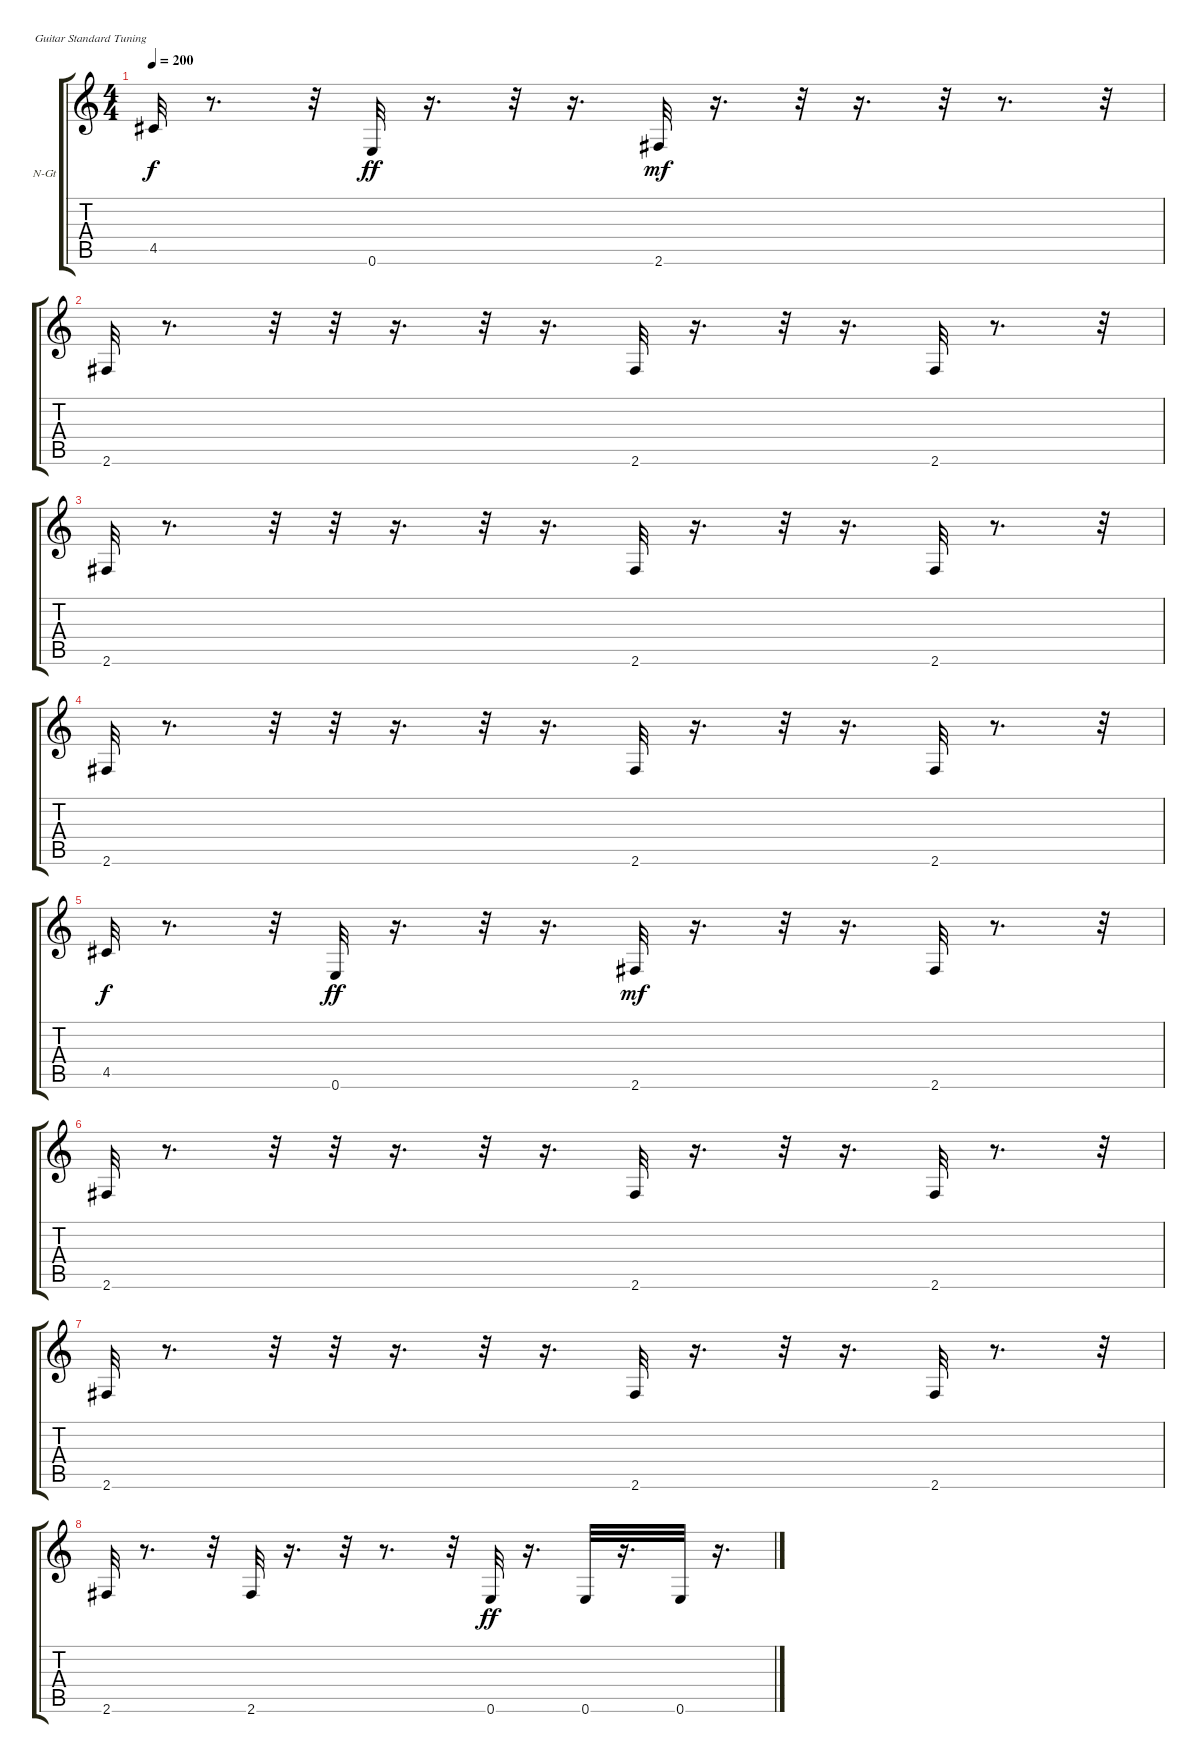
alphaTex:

\bracketExtendMode groupsimilarinstruments
\firstSystemTrackNameOrientation horizontal
\otherSystemsTrackNameOrientation horizontal
\track ("Акустика" "N-Gt") {instrument acousticguitarnylon}
\staff {score tabs}
\tuning (E4 B3 G3 D3 A2 E2)
\ts (4 4)
\tempo 200
\clef g2
\ks c
4.5.32{dy f} r.8{d} r.32 0.6.32{dy ff} r.16{d} r.32 r.16{d} 2.6.32{dy mf} r.16{d} r.32 r.16{d} r.32 r.8{d} r.32 |
2.6.32 r.8{d} r.32 r.32 r.16{d} r.32 r.16{d} 2.6.32 r.16{d} r.32 r.16{d} 2.6.32 r.8{d} r.32 |
2.6.32 r.8{d} r.32 r.32 r.16{d} r.32 r.16{d} 2.6.32 r.16{d} r.32 r.16{d} 2.6.32 r.8{d} r.32 |
2.6.32 r.8{d} r.32 r.32 r.16{d} r.32 r.16{d} 2.6.32 r.16{d} r.32 r.16{d} 2.6.32 r.8{d} r.32 |
4.5.32{dy f} r.8{d} r.32 0.6.32{dy ff} r.16{d} r.32 r.16{d} 2.6.32{dy mf} r.16{d} r.32 r.16{d} 2.6.32 r.8{d} r.32 |
2.6.32 r.8{d} r.32 r.32 r.16{d} r.32 r.16{d} 2.6.32 r.16{d} r.32 r.16{d} 2.6.32 r.8{d} r.32 |
2.6.32 r.8{d} r.32 r.32 r.16{d} r.32 r.16{d} 2.6.32 r.16{d} r.32 r.16{d} 2.6.32 r.8{d} r.32 |
2.6.32 r.8{d} r.32 2.6.32 r.16{d} r.32 r.8{d} r.32 0.6.32{dy ff} r.16{d} 0.6.32 r.16{d} 0.6.32 r.16{d}
